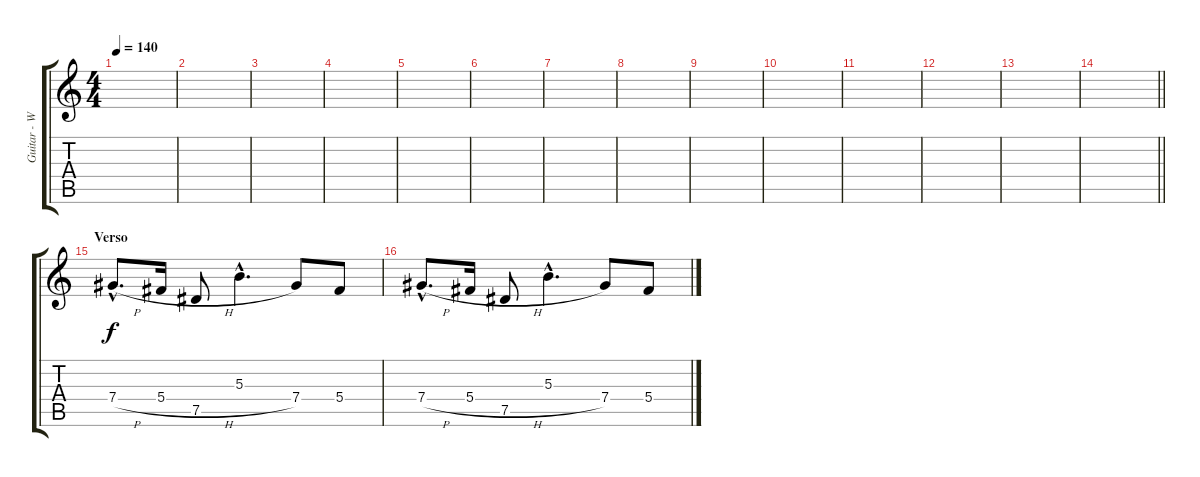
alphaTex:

\track ("Guitar - WAH" "Guitar - W") {instrument distortionguitar}
\staff {score tabs}
\tuning (Eb4 Bb3 Gb3 Db3 Ab2 Eb2) {hide}
\ts (4 4)
\tempo 140
\clef g2
\ks c
|
|
|
|
|
|
|
|
|
|
|
|
|
\barLineRight lightlight
|
\section ("" "Verso")
7.4{h hac}.8{d} 5.4{h}.16 7.5.8 5.3{hac}.4{d} 7.4.8 5.4.8 |
7.4{h hac}.8{d} 5.4{h}.16 7.5.8 5.3{hac}.4{d} 7.4.8 5.4.8
